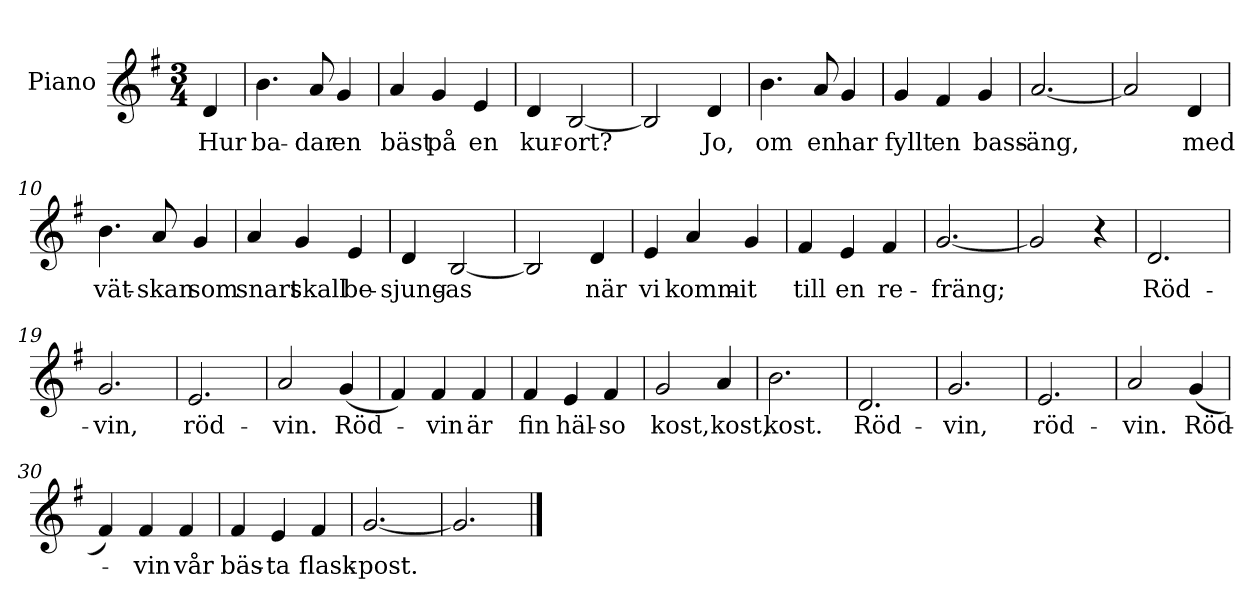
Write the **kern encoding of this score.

**kern	**text
*part1	*part1
*staff1	*staff1
*I"Piano	*
*I'Pno.	*
*clefG2	*
*k[f#]	*
*M3/4	*
=1	=1
!	!LO:LY:b
4d/	Hur
=2	=2
!	!LO:LY:b
4.b\	ba-
!	!LO:LY:b
8a/	-dar
!	!LO:LY:b
4g/	en
=3	=3
!	!LO:LY:b
4a/	bäst
!	!LO:LY:b
4g/	på
!	!LO:LY:b
4e/	en
=4	=4
!	!LO:LY:b
4d/	kur-
!	!LO:LY:b
[2B/	-ort?
=5	=5
2B/]	.
!	!LO:LY:b
4d/	Jo,
=6	=6
!	!LO:LY:b
4.b\	om
!	!LO:LY:b
8a/	en
!	!LO:LY:b
4g/	har
=7	=7
!	!LO:LY:b
4g/	fyllt
!	!LO:LY:b
4f#/	en
!	!LO:LY:b
4g/	bass-
=8	=8
!	!LO:LY:b
[2.a/	-äng,
=9	=9
2a/]	.
!	!LO:LY:b
4d/	med
=10	=10
!	!LO:LY:b
4.b\	vät-
!	!LO:LY:b
8a/	-skan
!	!LO:LY:b
4g/	som
=11	=11
!	!LO:LY:b
4a/	snart
!	!LO:LY:b
4g/	skall
!	!LO:LY:b
4e/	be-
=12	=12
!	!LO:LY:b
4d/	-sjung-
!	!LO:LY:b
[2B/	-as
=13	=13
2B/]	.
!	!LO:LY:b
4d/	när
=14	=14
!	!LO:LY:b
4e/	vi
!	!LO:LY:b
4a/	komm-
!	!LO:LY:b
4g/	-it
=15	=15
!	!LO:LY:b
4f#/	till
!	!LO:LY:b
4e/	en
!	!LO:LY:b
4f#/	re-
=16	=16
!	!LO:LY:b
[2.g/	-fräng;
=17	=17
2g/]	.
4r	.
=18	=18
!	!LO:LY:b
2.d/	Röd-
!!LO:LB:g=z
=19	=19
!	!LO:LY:b
2.g/	-vin,
=20	=20
!	!LO:LY:b
2.e/	röd-
=21	=21
!	!LO:LY:b
2a/	-vin.
!	!LO:LY:b
(<4g/	Röd-
=22	=22
4f#/)	.
!	!LO:LY:b
4f#/	-vin
!	!LO:LY:b
4f#/	är
=23	=23
!	!LO:LY:b
4f#/	fin
!	!LO:LY:b
4e/	häl-
!	!LO:LY:b
4f#/	-so
=24	=24
!	!LO:LY:b
2g/	kost,
!	!LO:LY:b
4a/	kost,
=25	=25
!	!LO:LY:b
2.b\	kost.
=26	=26
!	!LO:LY:b
2.d/	Röd-
=27	=27
!	!LO:LY:b
2.g/	-vin,
=28	=28
!	!LO:LY:b
2.e/	röd-
=29	=29
!	!LO:LY:b
2a/	-vin.
!	!LO:LY:b
(<4g/	Röd-
=30	=30
4f#/)	.
!	!LO:LY:b
4f#/	-vin
!	!LO:LY:b
4f#/	vår
=31	=31
!	!LO:LY:b
4f#/	bäs-
!	!LO:LY:b
4e/	-ta
!	!LO:LY:b
4f#/	flask-
=32	=32
!	!LO:LY:b
[2.g/	-post.
=33	=33
2.g/]	.
==	==
*-	*-
